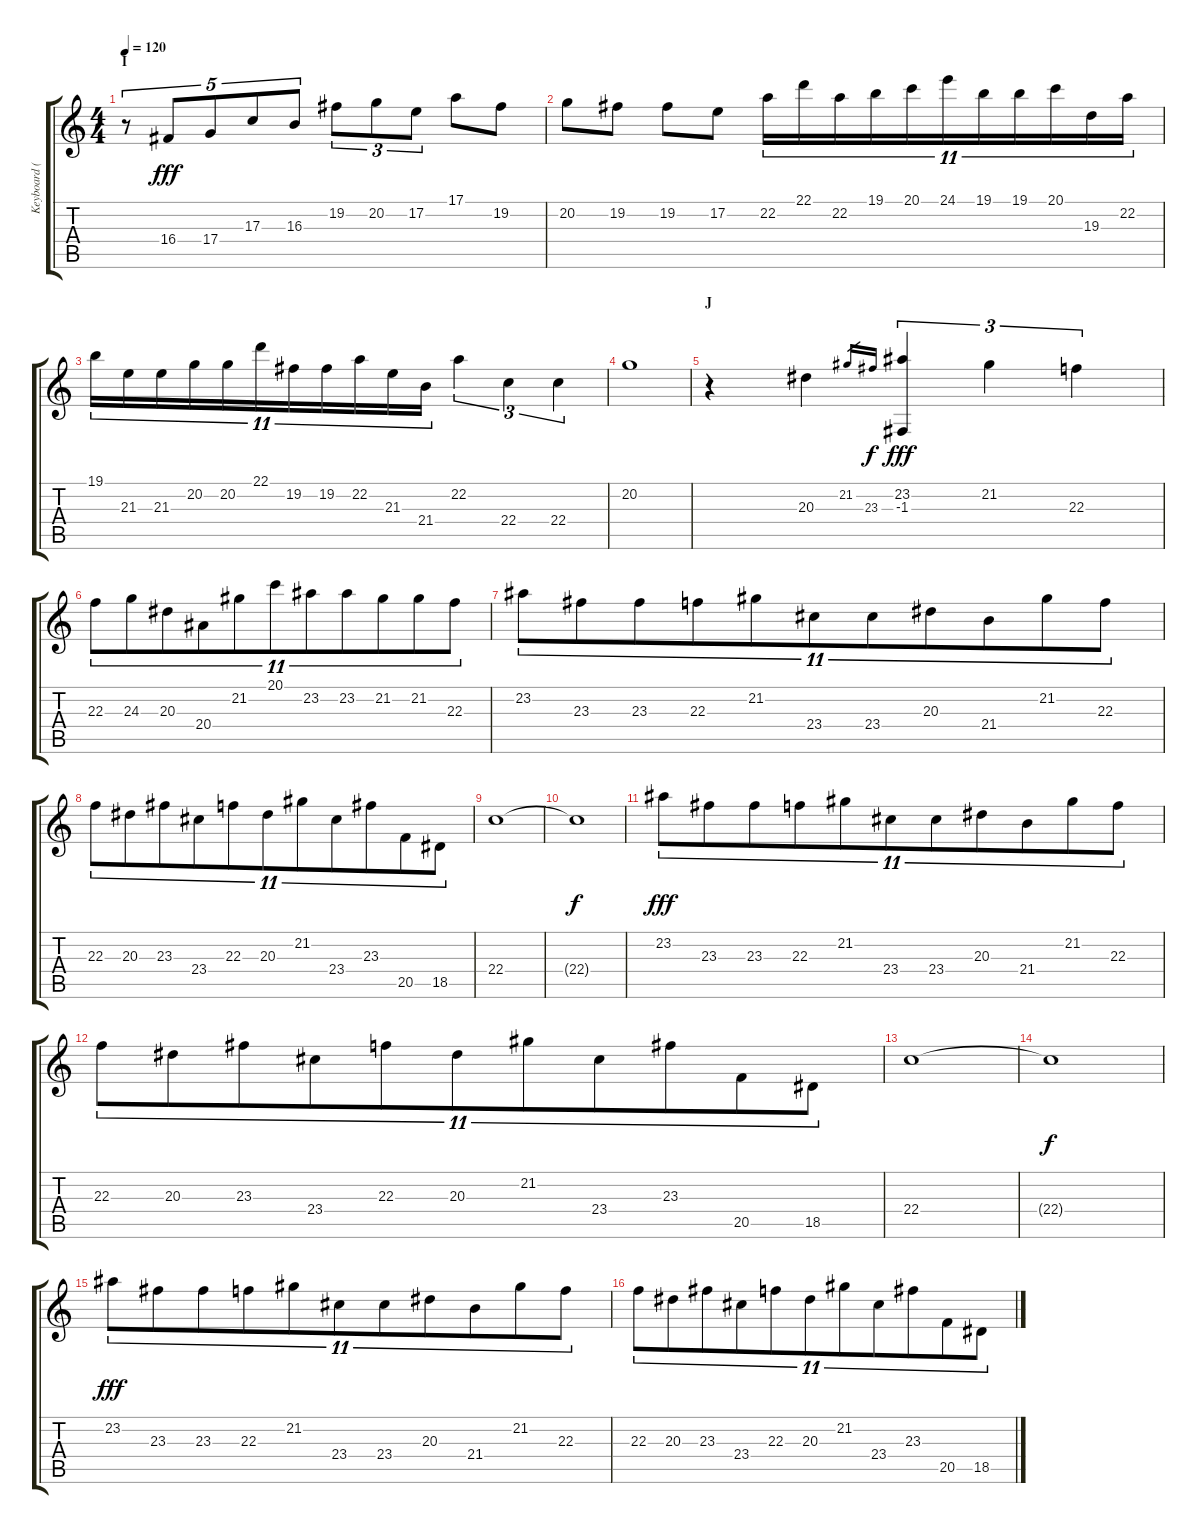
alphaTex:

\track ("Keyboard (Eddie Jobson)" "Keyboard (") {instrument synthbrass2}
\staff {score tabs}
\tuning (E4 B3 G3 D3 A2 E2) {hide}
\ts (4 4)
\section ("" "I")
\tempo 120
\clef g2
\ks c
r.8{tu (5 4) dy f} 16.4.8{tu (5 4) dy fff} 17.4.8{tu (5 4)} 17.3.8{tu (5 4)} 16.3.8{tu (5 4)} 19.2.8{tu (3 2)} 20.2.8{tu (3 2)} 17.2.8{tu (3 2)} 17.1.8 19.2.8 |
20.2.8 19.2.8 19.2.8 17.2.8 22.2.16{tu (11 8)} 22.1.16{tu (11 8)} 22.2.16{tu (11 8)} 19.1.16{tu (11 8)} 20.1.16{tu (11 8)} 24.1.16{tu (11 8)} 19.1.16{tu (11 8)} 19.1.16{tu (11 8)} 20.1.16{tu (11 8)} 19.3.16{tu (11 8)} 22.2.16{tu (11 8)} |
19.1.16{tu (11 8)} 21.3.16{tu (11 8)} 21.3.16{tu (11 8)} 20.2.16{tu (11 8)} 20.2.16{tu (11 8)} 22.1.16{tu (11 8)} 19.2.16{tu (11 8)} 19.2.16{tu (11 8)} 22.2.16{tu (11 8)} 21.3.16{tu (11 8)} 21.4.16{tu (11 8)} 22.2.4{tu (3 2)} 22.4.4{tu (3 2)} 22.4.4{tu (3 2)} |
20.2.1 |
\section ("" "J")
r.4 20.3.4 21.2.16{gr} 23.3.16{gr dy f} (23.2 -1.3).4{tu (3 2) dy fff} 21.2.4{tu (3 2)} 22.3.4{tu (3 2)} |
22.3.8{tu (11 8)} 24.3.8{tu (11 8)} 20.3.8{tu (11 8)} 20.4.8{tu (11 8)} 21.2.8{tu (11 8)} 20.1.8{tu (11 8)} 23.2.8{tu (11 8)} 23.2.8{tu (11 8)} 21.2.8{tu (11 8)} 21.2.8{tu (11 8)} 22.3.8{tu (11 8)} |
23.2.8{tu (11 8)} 23.3.8{tu (11 8)} 23.3.8{tu (11 8)} 22.3.8{tu (11 8)} 21.2.8{tu (11 8)} 23.4.8{tu (11 8)} 23.4.8{tu (11 8)} 20.3.8{tu (11 8)} 21.4.8{tu (11 8)} 21.2.8{tu (11 8)} 22.3.8{tu (11 8)} |
22.3.8{tu (11 8)} 20.3.8{tu (11 8)} 23.3.8{tu (11 8)} 23.4.8{tu (11 8)} 22.3.8{tu (11 8)} 20.3.8{tu (11 8)} 21.2.8{tu (11 8)} 23.4.8{tu (11 8)} 23.3.8{tu (11 8)} 20.5.8{tu (11 8)} 18.5.8{tu (11 8)} |
22.4.1 |
22.4{t}.1{dy f} |
23.2.8{tu (11 8) dy fff} 23.3.8{tu (11 8)} 23.3.8{tu (11 8)} 22.3.8{tu (11 8)} 21.2.8{tu (11 8)} 23.4.8{tu (11 8)} 23.4.8{tu (11 8)} 20.3.8{tu (11 8)} 21.4.8{tu (11 8)} 21.2.8{tu (11 8)} 22.3.8{tu (11 8)} |
22.3.8{tu (11 8)} 20.3.8{tu (11 8)} 23.3.8{tu (11 8)} 23.4.8{tu (11 8)} 22.3.8{tu (11 8)} 20.3.8{tu (11 8)} 21.2.8{tu (11 8)} 23.4.8{tu (11 8)} 23.3.8{tu (11 8)} 20.5.8{tu (11 8)} 18.5.8{tu (11 8)} |
22.4.1 |
22.4{t}.1{dy f} |
23.2.8{tu (11 8) dy fff} 23.3.8{tu (11 8)} 23.3.8{tu (11 8)} 22.3.8{tu (11 8)} 21.2.8{tu (11 8)} 23.4.8{tu (11 8)} 23.4.8{tu (11 8)} 20.3.8{tu (11 8)} 21.4.8{tu (11 8)} 21.2.8{tu (11 8)} 22.3.8{tu (11 8)} |
22.3.8{tu (11 8)} 20.3.8{tu (11 8)} 23.3.8{tu (11 8)} 23.4.8{tu (11 8)} 22.3.8{tu (11 8)} 20.3.8{tu (11 8)} 21.2.8{tu (11 8)} 23.4.8{tu (11 8)} 23.3.8{tu (11 8)} 20.5.8{tu (11 8)} 18.5.8{tu (11 8)}
